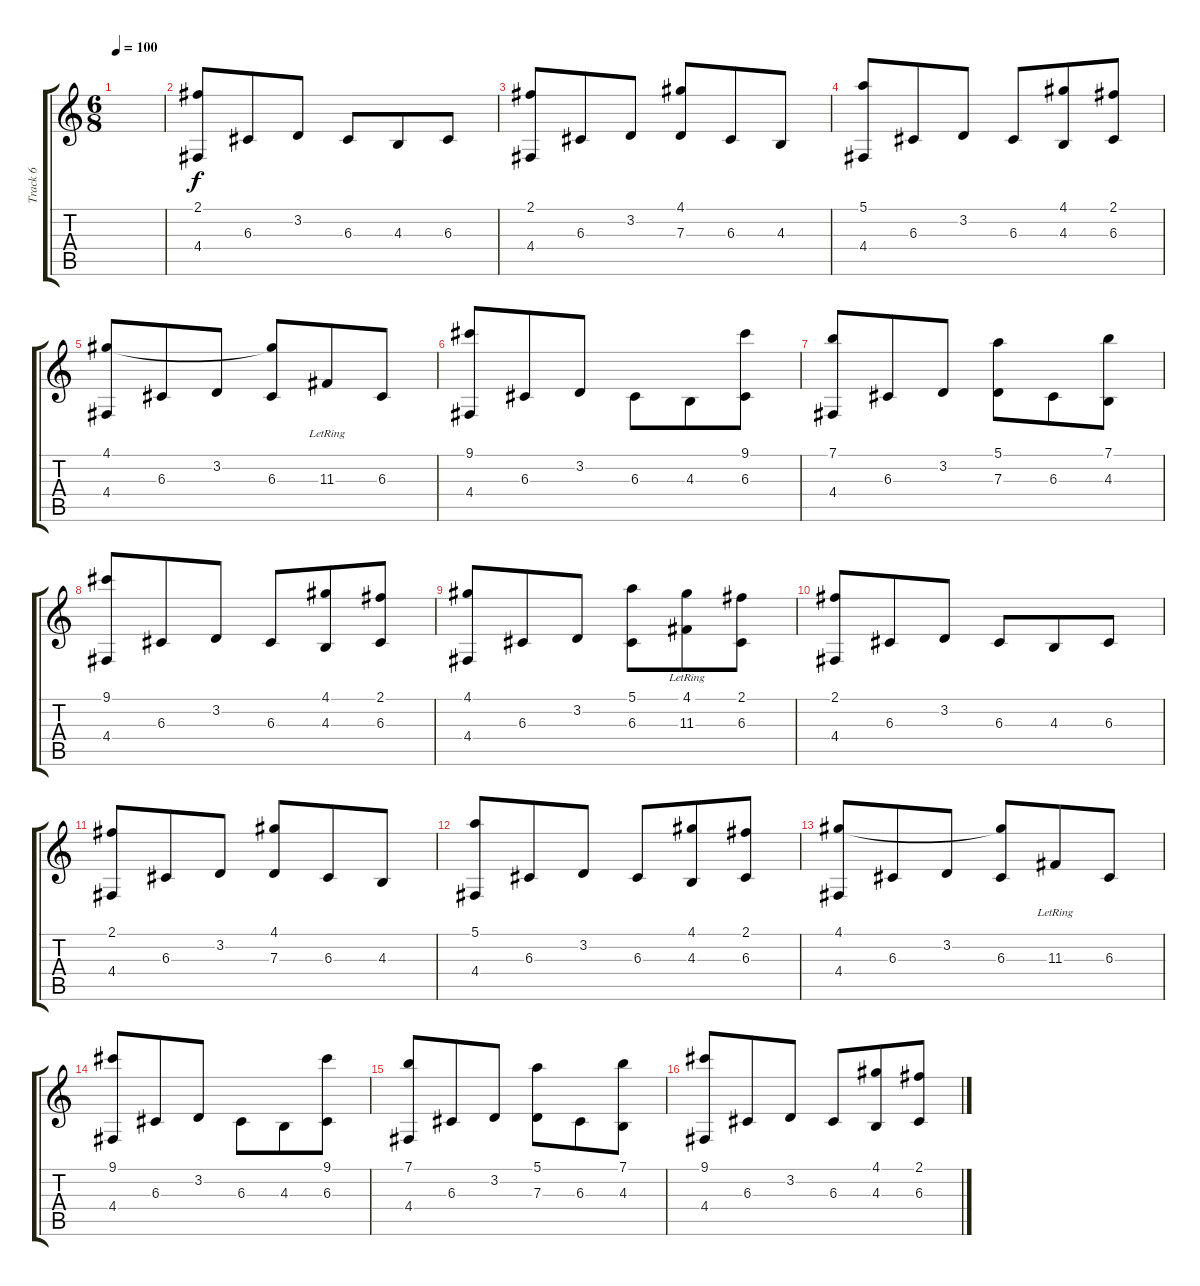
\track ("Track 6" "Track 6") {instrument orchestralharp}
\staff {score tabs}
\tuning (E5 B3 G3 D3 A2 E2) {hide}
\ts (6 8)
\tempo 100
\clef g2
\ks c
|
(2.1 4.4).8 6.3.8 3.2.8 6.3.8 4.3.8 6.3.8 |
(2.1 4.4).8 6.3.8 3.2.8 (4.1 7.3).8 6.3.8 4.3.8 |
(5.1 4.4).8 6.3.8 3.2.8 6.3.8 (4.1 4.3).8 (2.1 6.3).8 |
(4.1 4.4).8 6.3.8 3.2.8 (4.1{t} 6.3).8 11.3{lr}.8 6.3.8 |
(9.1 4.4).8 6.3.8 3.2.8 6.3.8 4.3.8 (9.1 6.3).8 |
(7.1 4.4).8 6.3.8 3.2.8 (5.1 7.3).8 6.3.8 (7.1 4.3).8 |
(9.1 4.4).8 6.3.8 3.2.8 6.3.8 (4.1 4.3).8 (2.1 6.3).8 |
(4.1 4.4).8 6.3.8 3.2.8 (5.1 6.3).8 (4.1 11.3{lr}).8 (2.1 6.3).8 |
(2.1 4.4).8 6.3.8 3.2.8 6.3.8 4.3.8 6.3.8 |
(2.1 4.4).8 6.3.8 3.2.8 (4.1 7.3).8 6.3.8 4.3.8 |
(5.1 4.4).8 6.3.8 3.2.8 6.3.8 (4.1 4.3).8 (2.1 6.3).8 |
(4.1 4.4).8 6.3.8 3.2.8 (4.1{t} 6.3).8 11.3{lr}.8 6.3.8 |
(9.1 4.4).8 6.3.8 3.2.8 6.3.8 4.3.8 (9.1 6.3).8 |
(7.1 4.4).8 6.3.8 3.2.8 (5.1 7.3).8 6.3.8 (7.1 4.3).8 |
(9.1 4.4).8 6.3.8 3.2.8 6.3.8 (4.1 4.3).8 (2.1 6.3).8
